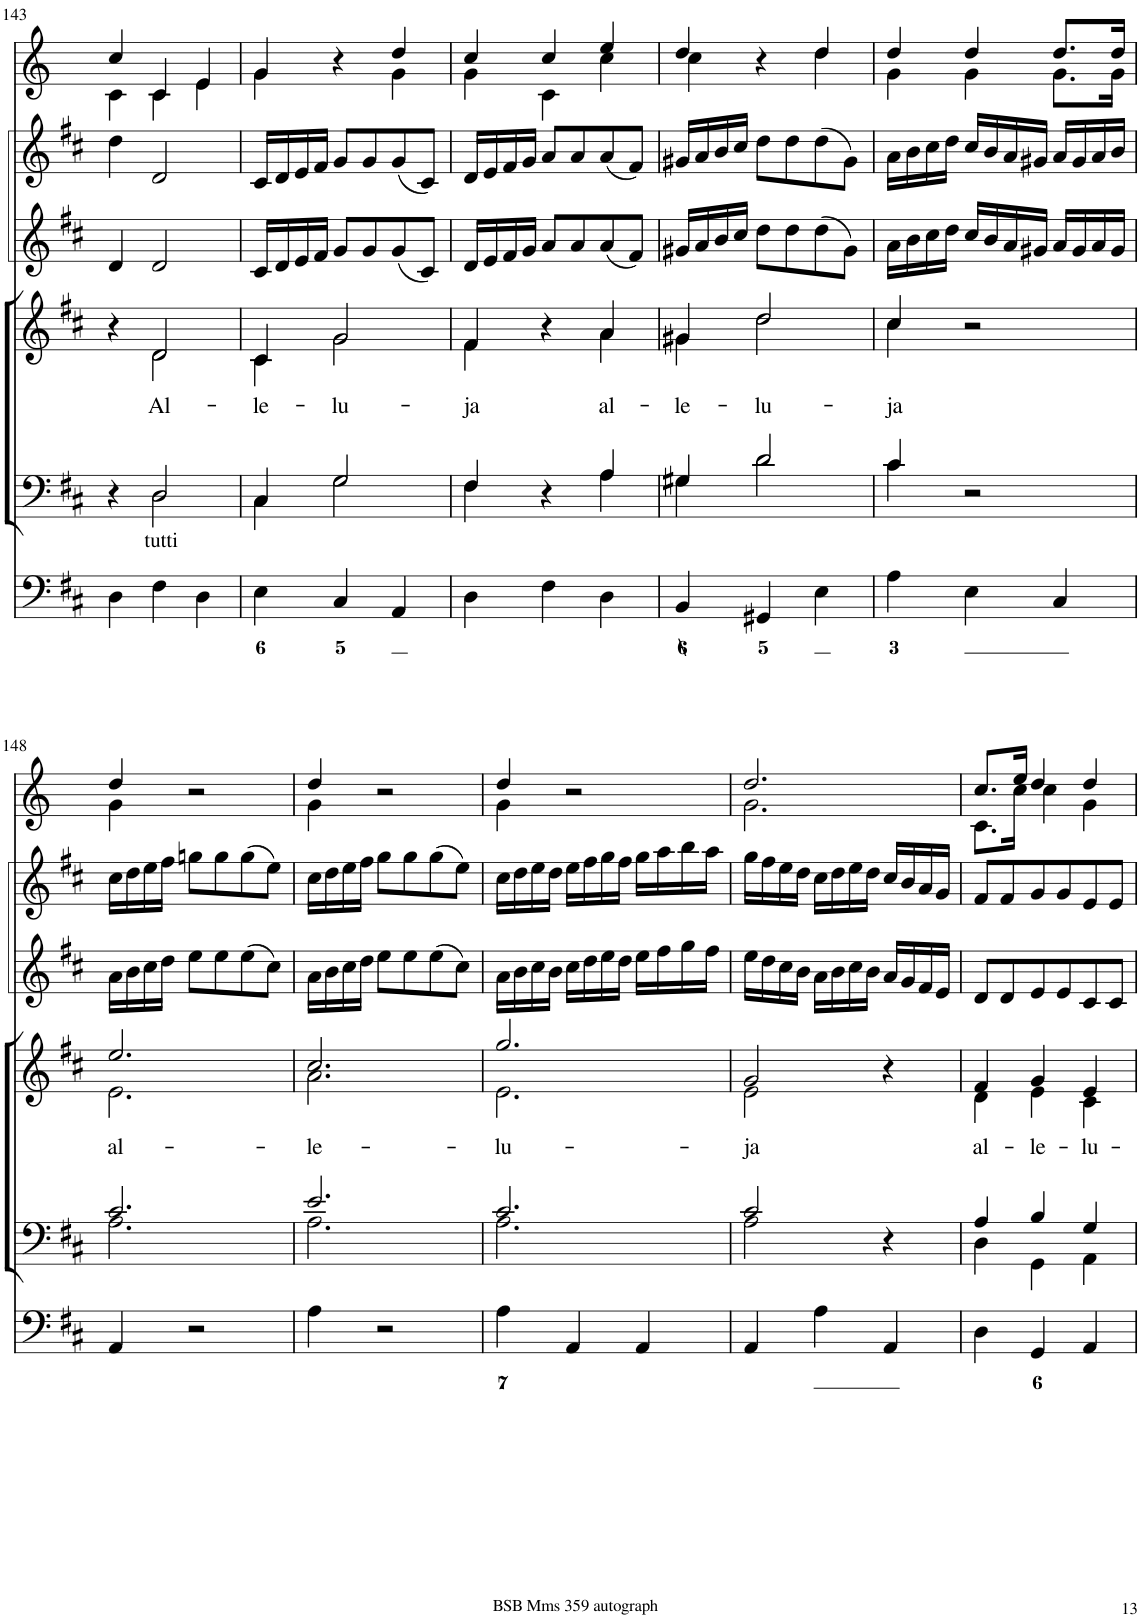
**kern	**kern	**kern	**text	**kern	**kern	**kern
*part6	*part5	*part4	*part4	*part3	*part2	*part1
*staff6	*staff5	*staff4	*staff4	*staff3	*staff2	*staff1
*I"Organ	*I"Voice	*I"Voice	*	*I"Violin	*I"Violini	*I"Corni in D
*	*	*	*	*I'Vln	*I'Vln	*
!!LO:PB:g=z
*clefF4	*clefF4	*clefG2	*	*clefG2	*clefG2	*clefG2
*	*	*	*	*	*	*Trd6c10
*k[f#c#]	*k[f#c#]	*k[f#c#]	*	*k[f#c#]	*k[f#c#]	*k[]
*M3/4	*M3/4	*M3/4	*	*M3/4	*M3/4	*M3/4
=143	=143	=143	=143	=143	=143	=143
*	*^	*^	*	*	*	*^
4D\	4r	4ryy	4r	4ryy	.	4d/	4dd\	4cc/	4c\
!LO:TX:a:t=tutti	!	!	!	!	!	!	!	!	!
!	!	!	!	!	!LO:LY:b	!	!	!	!
4F#\	2D/	2D\	2d/	2d\	Al-	2d/	2d/	4c/	4c\
4D\	.	.	.	.	.	.	.	4e/	4e\
=144	=144	=144	=144	=144	=144	=144	=144	=144	=144
!	!	!	!	!	!LO:LY:b	!	!	!	!
4E\	4C#/	4C#\	4c#/	4c#\	-le-	16c#/LL	16c#/LL	4g/	4g\
.	.	.	.	.	.	16d/	16d/	.	.
.	.	.	.	.	.	16e/	16e/	.	.
.	.	.	.	.	.	16f#/JJ	16f#/JJ	.	.
!	!	!	!	!	!LO:LY:b	!	!	!	!
4C#/	2G/	2G\	2g/	2g\	-lu-	8g/L	8g/L	4r	4ryy
.	.	.	.	.	.	8g/	8g/	.	.
4AA/	.	.	.	.	.	(8g/	(8g/	4dd/	4g\
.	.	.	.	.	.	8c#/J)	8c#/J)	.	.
=145	=145	=145	=145	=145	=145	=145	=145	=145	=145
!	!	!	!	!	!LO:LY:b	!	!	!	!
4D\	4F#/	4F#\	4f#/	4f#\	-ja	16d/LL	16d/LL	4cc/	4g\
.	.	.	.	.	.	16e/	16e/	.	.
.	.	.	.	.	.	16f#/	16f#/	.	.
.	.	.	.	.	.	16g/JJ	16g/JJ	.	.
4F#\	4r	4ryy	4r	4ryy	.	8a/L	8a/L	4cc/	4c\
.	.	.	.	.	.	8a/	8a/	.	.
!	!	!	!	!	!LO:LY:b	!	!	!	!
4D\	4A/	4A\	4a/	4a\	al-	(8a/	(8a/	4ee/	4cc\
.	.	.	.	.	.	8f#/J)	8f#/J)	.	.
=146	=146	=146	=146	=146	=146	=146	=146	=146	=146
!	!	!	!	!	!LO:LY:b	!	!	!	!
4BB/	4G#X/	4G#\	4g#X/	4g#\	-le-	16g#X/LL	16g#X/LL	4dd/	4cc\
.	.	.	.	.	.	16a/	16a/	.	.
.	.	.	.	.	.	16b/	16b/	.	.
.	.	.	.	.	.	16cc#/JJ	16cc#/JJ	.	.
!	!	!	!	!	!LO:LY:b	!	!	!	!
4GG#X/	2d/	2d\	2dd/	2dd\	-lu-	8dd\L	8dd\L	4r	4ryy
.	.	.	.	.	.	8dd\	8dd\	.	.
4E\	.	.	.	.	.	(8dd\	(8dd\	4dd/	4dd\
.	.	.	.	.	.	8g#\J)	8g#\J)	.	.
=147	=147	=147	=147	=147	=147	=147	=147	=147	=147
!	!	!	!	!	!LO:LY:b	!	!	!	!
4A\	4c#/	4c#\	4cc#/	4cc#\	-ja	16a\LL	16a\LL	4dd/	4g\
.	.	.	.	.	.	16b\	16b\	.	.
.	.	.	.	.	.	16cc#\	16cc#\	.	.
.	.	.	.	.	.	16dd\JJ	16dd\JJ	.	.
4E\	2r	2ryy	2r	2ryy	.	16cc#/LL	16cc#/LL	4dd/	4g\
.	.	.	.	.	.	16b/	16b/	.	.
.	.	.	.	.	.	16a/	16a/	.	.
.	.	.	.	.	.	16g#X/JJ	16g#X/JJ	.	.
4C#/	.	.	.	.	.	16a/LL	16a/LL	8.dd/L	8.g\L
.	.	.	.	.	.	16g#/	16g#/	.	.
.	.	.	.	.	.	16a/	16a/	.	.
.	.	.	.	.	.	16g#/JJ	16b/JJ	16dd/Jk	16g\Jk
!!LO:LB:g=z	!!
=148	=148	=148	=148	=148	=148	=148	=148	=148	=148
!	!	!	!	!	!LO:LY:b	!	!	!	!
4AA/	2.c#/	2.A\	2.ee/	2.e\	al-	16a\LL	16cc#\LL	4dd/	4g\
.	.	.	.	.	.	16b\	16dd\	.	.
.	.	.	.	.	.	16cc#\	16ee\	.	.
.	.	.	.	.	.	16dd\JJ	16ff#\JJ	.	.
2r	.	.	.	.	.	8ee\L	8ggn\L	2r	2ryy
.	.	.	.	.	.	8ee\	8gg\	.	.
.	.	.	.	.	.	(8ee\	(8gg\	.	.
.	.	.	.	.	.	8cc#\J)	8ee\J)	.	.
=149	=149	=149	=149	=149	=149	=149	=149	=149	=149
!	!	!	!	!	!LO:LY:b	!	!	!	!
4A\	2.e/	2.A\	2.cc#/	2.a\	-le-	16a\LL	16cc#\LL	4dd/	4g\
.	.	.	.	.	.	16b\	16dd\	.	.
.	.	.	.	.	.	16cc#\	16ee\	.	.
.	.	.	.	.	.	16dd\JJ	16ff#\JJ	.	.
2r	.	.	.	.	.	8ee\L	8gg\L	2r	2ryy
.	.	.	.	.	.	8ee\	8gg\	.	.
.	.	.	.	.	.	(8ee\	(8gg\	.	.
.	.	.	.	.	.	8cc#\J)	8ee\J)	.	.
=150	=150	=150	=150	=150	=150	=150	=150	=150	=150
!	!	!	!	!	!LO:LY:b	!	!	!	!
4A\	2.c#/	2.A\	2.gg/	2.e\	-lu-	16a\LL	16cc#\LL	4dd/	4g\
.	.	.	.	.	.	16b\	16dd\	.	.
.	.	.	.	.	.	16cc#\	16ee\	.	.
.	.	.	.	.	.	16b\JJ	16dd\JJ	.	.
4AA/	.	.	.	.	.	16cc#\LL	16ee\LL	2r	2ryy
.	.	.	.	.	.	16dd\	16ff#\	.	.
.	.	.	.	.	.	16ee\	16gg\	.	.
.	.	.	.	.	.	16dd\JJ	16ff#\JJ	.	.
4AA/	.	.	.	.	.	16ee\LL	16gg\LL	.	.
.	.	.	.	.	.	16ff#\	16aa\	.	.
.	.	.	.	.	.	16gg\	16bb\	.	.
.	.	.	.	.	.	16ff#\JJ	16aa\JJ	.	.
=151	=151	=151	=151	=151	=151	=151	=151	=151	=151
!	!	!	!	!	!LO:LY:b	!	!	!	!
4AA/	2c#/	2A\	2g/	2e\	-ja	16ee\LL	16gg\LL	2.dd/	2.g\
.	.	.	.	.	.	16dd\	16ff#\	.	.
.	.	.	.	.	.	16cc#\	16ee\	.	.
.	.	.	.	.	.	16b\JJ	16dd\JJ	.	.
4A\	.	.	.	.	.	16a\LL	16cc#\LL	.	.
.	.	.	.	.	.	16b\	16dd\	.	.
.	.	.	.	.	.	16cc#\	16ee\	.	.
.	.	.	.	.	.	16b\JJ	16dd\JJ	.	.
4AA/	4r	4ryy	4r	4ryy	.	16a/LL	16cc#/LL	.	.
.	.	.	.	.	.	16g/	16b/	.	.
.	.	.	.	.	.	16f#/	16a/	.	.
.	.	.	.	.	.	16e/JJ	16g/JJ	.	.
=152	=152	=152	=152	=152	=152	=152	=152	=152	=152
!	!	!	!	!	!LO:LY:b	!	!	!	!
4D\	4A/	4D\	4f#/	4d\	al-	8d/L	8f#/L	8.cc/L	8.c\L
.	.	.	.	.	.	8d/	8f#/	.	.
.	.	.	.	.	.	.	.	16ee/Jk	16cc\Jk
!	!	!	!	!	!LO:LY:b	!	!	!	!
4GG/	4B/	4GG\	4g/	4e\	-le-	8e/	8g/	4dd/	4cc\
.	.	.	.	.	.	8e/	8g/	.	.
!	!	!	!	!	!LO:LY:b	!	!	!	!
4AA/	4G/	4AA\	4e/	4c#\	-lu-	8c#/	8e/	4dd/	4g\
.	.	.	.	.	.	8c#/J	8e/J	.	.
*	*v	*v	*	*	*	*	*	*v	*v
*	*	*v	*v	*	*	*	*
=	=	=	=	=	=	=
*-	*-	*-	*-	*-	*-	*-
